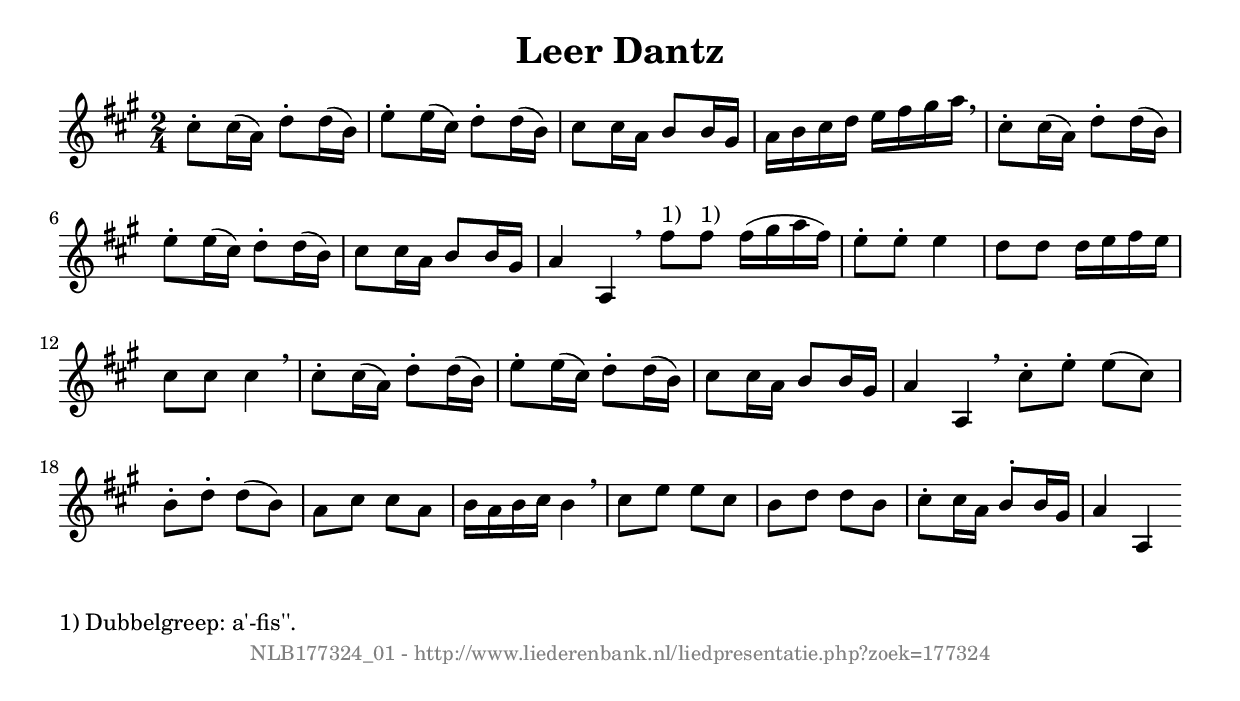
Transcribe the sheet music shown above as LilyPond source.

%
% produced by wce2krn 1.64 (7 June 2014)
%
\version"2.16"
#(append! paper-alist '(("long" . (cons (* 210 mm) (* 2000 mm)))))
#(set-default-paper-size "long")
sb = {\breathe}
mBreak = {\breathe }
bBreak = {\breathe }
x = {\once\override NoteHead #'style = #'cross }
gl=\glissando
itime={\override Staff.TimeSignature #'stencil = ##f }
ficta = {\once\set suggestAccidentals = ##t}
fine = {\once\override Score.RehearsalMark #'self-alignment-X = #1 \mark \markup {\italic{Fine}}}
dc = {\once\override Score.RehearsalMark #'self-alignment-X = #1 \mark \markup {\italic{D.C.}}}
dcf = {\once\override Score.RehearsalMark #'self-alignment-X = #1 \mark \markup {\italic{D.C. al Fine}}}
dcc = {\once\override Score.RehearsalMark #'self-alignment-X = #1 \mark \markup {\italic{D.C. al Coda}}}
ds = {\once\override Score.RehearsalMark #'self-alignment-X = #1 \mark \markup {\italic{D.S.}}}
dsf = {\once\override Score.RehearsalMark #'self-alignment-X = #1 \mark \markup {\italic{D.S. al Fine}}}
dsc = {\once\override Score.RehearsalMark #'self-alignment-X = #1 \mark \markup {\italic{D.S. al Coda}}}
pv = {\set Score.repeatCommands = #'((volta "1"))}
sv = {\set Score.repeatCommands = #'((volta "2"))}
tv = {\set Score.repeatCommands = #'((volta "3"))}
qv = {\set Score.repeatCommands = #'((volta "4"))}
xv = {\set Score.repeatCommands = #'((volta #f))}
\header{ tagline = ""
title = "Leer Dantz"
}
\score {{
\key a \major
\relative g'
{
\set melismaBusyProperties = #'()
\time 2/4
\tempo 4=120
\override Score.MetronomeMark #'transparent = ##t
\override Score.RehearsalMark #'break-visibility = #(vector #t #t #f)
cis8^\staccato cis16( a) d8^\staccato d16( b) e8^\staccato e16( cis) d8^\staccato d16( b) cis8 cis16 a b8 b16 gis a b cis d e fis gis a \sb cis,8^\staccato cis16( a) d8^\staccato d16( b) e8^\staccato e16( cis) d8^\staccato d16( b) cis8 cis16 a b8 b16 gis a4 a, \bar ":|:" \bBreak
fis''8^"1)" fis^"1)" fis16( gis a fis) e8^\staccato e^\staccato e4 d8 d d16 e fis e cis8 cis cis4 \sb cis8^\staccato cis16( a) d8^\staccato d16( b) e8^\staccato e16( cis) d8^\staccato d16( b) cis8 cis16 a b8 b16 gis a4 a, \bar ":|:" \bBreak
cis'8^\staccato e^\staccato e( cis) b^\staccato d^\staccato d( b) a cis cis a b16 a b cis b4 \sb cis8 e e cis b d d b cis^\staccato cis16 a b8^\staccato b16 gis a4 a, \bar ":|"
 }}
 \midi { }
 \layout {
            indent = 0.0\cm
}
}
\markup { \wordwrap-string #" 
1) Dubbelgreep: a'-fis''.
"}
\markup { \vspace #0 } \markup { \with-color #grey \fill-line { \center-column { \smaller "NLB177324_01 - http://www.liederenbank.nl/liedpresentatie.php?zoek=177324" } } }
